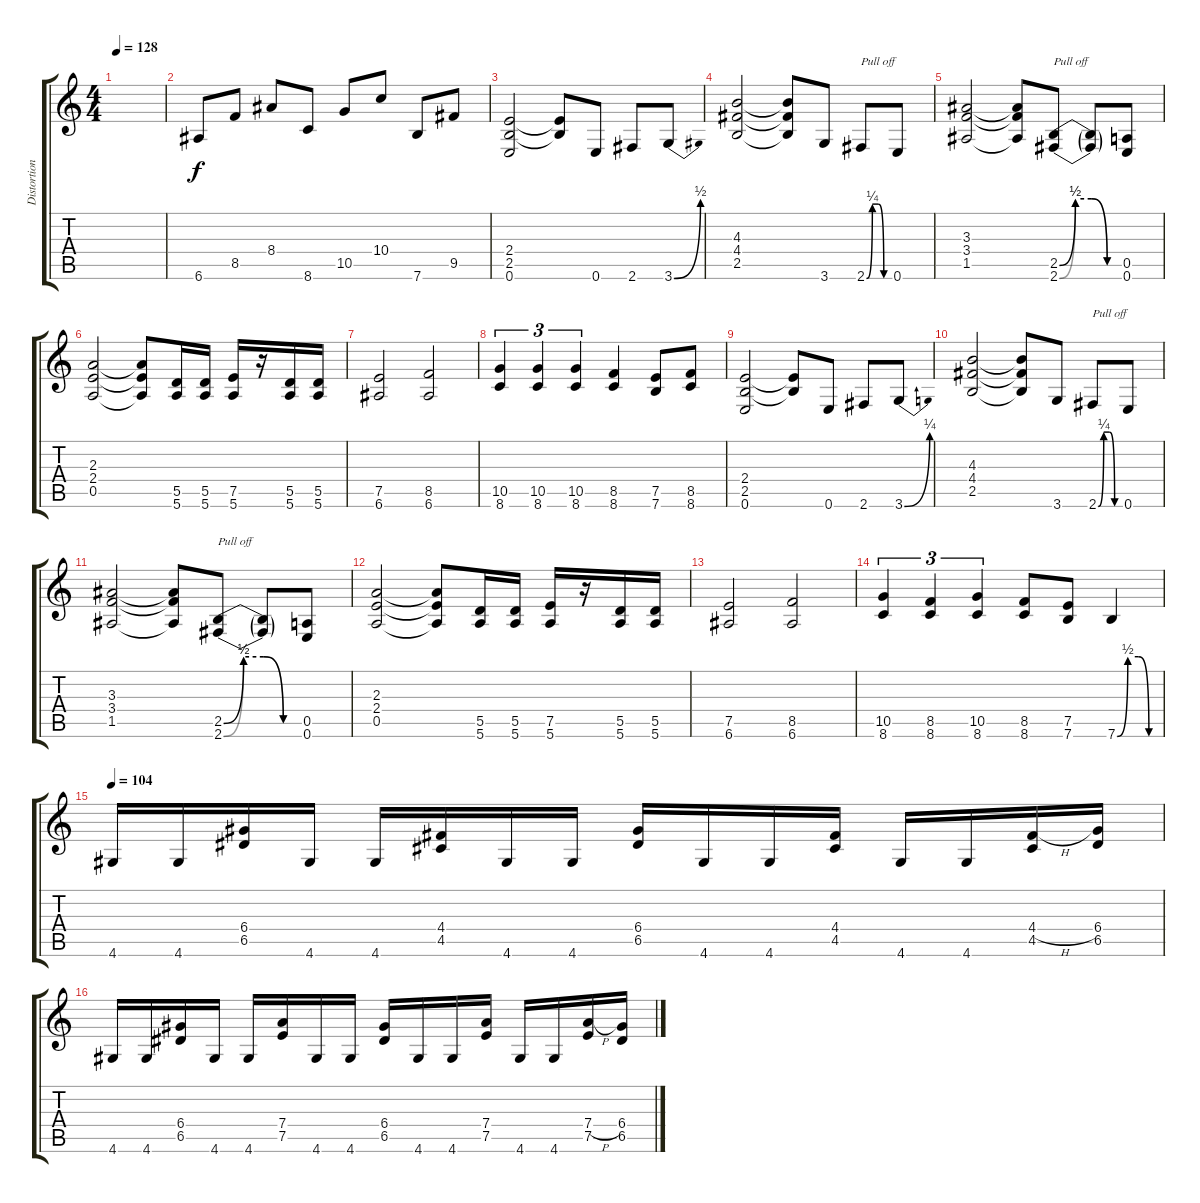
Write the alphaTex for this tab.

\track ("Distortion - Rhytme" "Distortion") {instrument distortionguitar}
\staff {score tabs}
\tuning (E4 B3 G3 D3 A2 E2) {hide}
\ts (4 4)
\tempo 128
\clef g2
\ks c
|
6.6.8 8.5.8 8.4.8 8.6.8 10.5.8 10.4.8 7.6.8 9.5.8 |
(2.4 2.5 0.6).2 (2.4{t} 2.5{t}).8 0.6.8 2.6.8 3.6{be (bend 0 0 60 2)}.8 |
(4.3 4.4 2.5).2 (4.3{t} 4.4{t} 2.5{t}).8 3.6.8 2.6{be (custom 0 0 15 1 30 1 45 0 60 0)}.8{txt "Pull off"} 0.6.8 |
(3.3 3.4 1.5).2 (3.3{t} 3.4{t} 1.5{t}).8 (2.5{be (custom 0 0 15 2 30 2 45 0 60 0)} 2.6{be (custom 0 0 15 2 30 2 45 0 60 0)}).8{txt "Pull off"} (2.5{t} 2.6{t}).8 (0.5 0.6).8 |
(2.3 2.4 0.5).2 (2.3{t} 2.4{t} 0.5{t}).8 (5.5 5.6).16 (5.5 5.6).16 (7.5 5.6).16 r.16 (5.5 5.6).16 (5.5 5.6).16 |
(7.5 6.6).2 (8.5 6.6).2 |
(10.5 8.6).4{tu (3 2)} (10.5 8.6).4{tu (3 2)} (10.5 8.6).4{tu (3 2)} (8.5 8.6).4 (7.5 7.6).8 (8.5 8.6).8 |
(2.4 2.5 0.6).2 (2.4{t} 2.5{t}).8 0.6.8 2.6.8 3.6{be (bend 0 0 60 1)}.8 |
(4.3 4.4 2.5).2 (4.3{t} 4.4{t} 2.5{t}).8 3.6.8 2.6{be (custom 0 0 15 1 30 1 45 0 60 0)}.8{txt "Pull off"} 0.6.8 |
(3.3 3.4 1.5).2 (3.3{t} 3.4{t} 1.5{t}).8 (2.5{be (custom 0 0 15 2 30 2 45 0 60 0)} 2.6{be (custom 0 0 15 2 30 2 45 0 60 0)}).8{txt "Pull off"} (2.5{t} 2.6{t}).8 (0.5 0.6).8 |
(2.3 2.4 0.5).2 (2.3{t} 2.4{t} 0.5{t}).8 (5.5 5.6).16 (5.5 5.6).16 (7.5 5.6).16 r.16 (5.5 5.6).16 (5.5 5.6).16 |
(7.5 6.6).2 (8.5 6.6).2 |
(10.5 8.6).4{tu (3 2)} (8.5 8.6).4{tu (3 2)} (10.5 8.6).4{tu (3 2)} (8.5 8.6).8 (7.5 7.6).8 7.6{be (custom 0 0 15 2 30 2 45 0 60 0)}.4 |
\tempo 104
4.6.16 4.6.16 (6.4 6.5).16 4.6.16 4.6.16 (4.4 4.5).16 4.6.16 4.6.16 (6.4 6.5).16 4.6.16 4.6.16 (4.4 4.5).16 4.6.16 4.6.16 (4.4{h} 4.5).16 (6.4 6.5).16 |
4.6.16 4.6.16 (6.4 6.5).16 4.6.16 4.6.16 (7.4 7.5).16 4.6.16 4.6.16 (6.4 6.5).16 4.6.16 4.6.16 (7.4 7.5).16 4.6.16 4.6.16 (7.4{h} 7.5).16 (6.4 6.5).16
